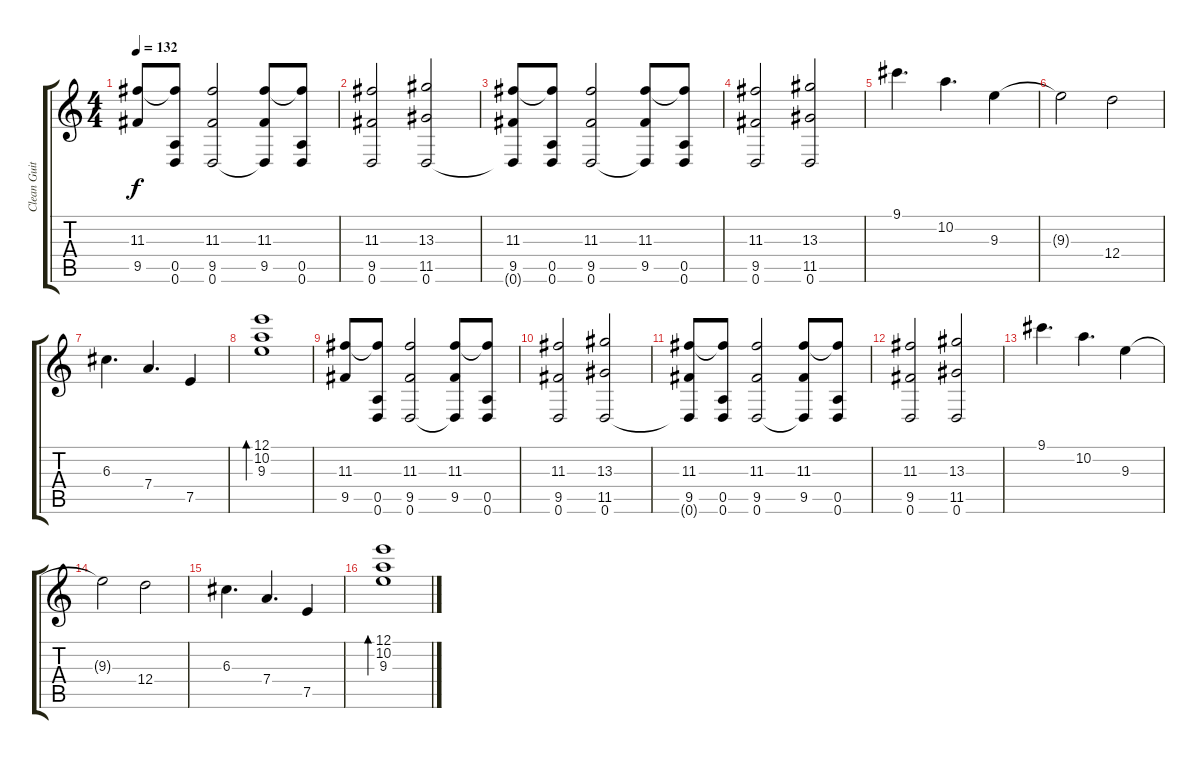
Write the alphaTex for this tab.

\track ("Clean Guitar 1" "Clean Guit") {instrument electricguitarjazz}
\staff {score tabs}
\tuning (E4 B3 G3 D3 A2 D2) {hide}
\ts (4 4)
\tempo 132
\clef g2
\ks c
(11.3 9.5).8{dy f} (11.3{t} 0.5 0.6).8 (11.3 9.5 0.6).2 (11.3 9.5 0.6{t}).8 (11.3{t} 0.5 0.6).8 |
(11.3 9.5 0.6).2 (13.3 11.5 0.6).2 |
(11.3 9.5 0.6{t}).8 (11.3{t} 0.5 0.6).8 (11.3 9.5 0.6).2 (11.3 9.5 0.6{t}).8 (11.3{t} 0.5 0.6).8 |
(11.3 9.5 0.6).2 (13.3 11.5 0.6).2 |
9.1.4{d} 10.2.4{d} 9.3.4 |
9.3{t}.2 12.4.2 |
6.3.4{d} 7.4.4{d} 7.5.4 |
(12.1 10.2 9.3).1{bd 480} |
(11.3 9.5).8 (11.3{t} 0.5 0.6).8 (11.3 9.5 0.6).2 (11.3 9.5 0.6{t}).8 (11.3{t} 0.5 0.6).8 |
(11.3 9.5 0.6).2 (13.3 11.5 0.6).2 |
(11.3 9.5 0.6{t}).8 (11.3{t} 0.5 0.6).8 (11.3 9.5 0.6).2 (11.3 9.5 0.6{t}).8 (11.3{t} 0.5 0.6).8 |
(11.3 9.5 0.6).2 (13.3 11.5 0.6).2 |
9.1.4{d} 10.2.4{d} 9.3.4 |
9.3{t}.2 12.4.2 |
6.3.4{d} 7.4.4{d} 7.5.4 |
(12.1 10.2 9.3).1{bd 480}
